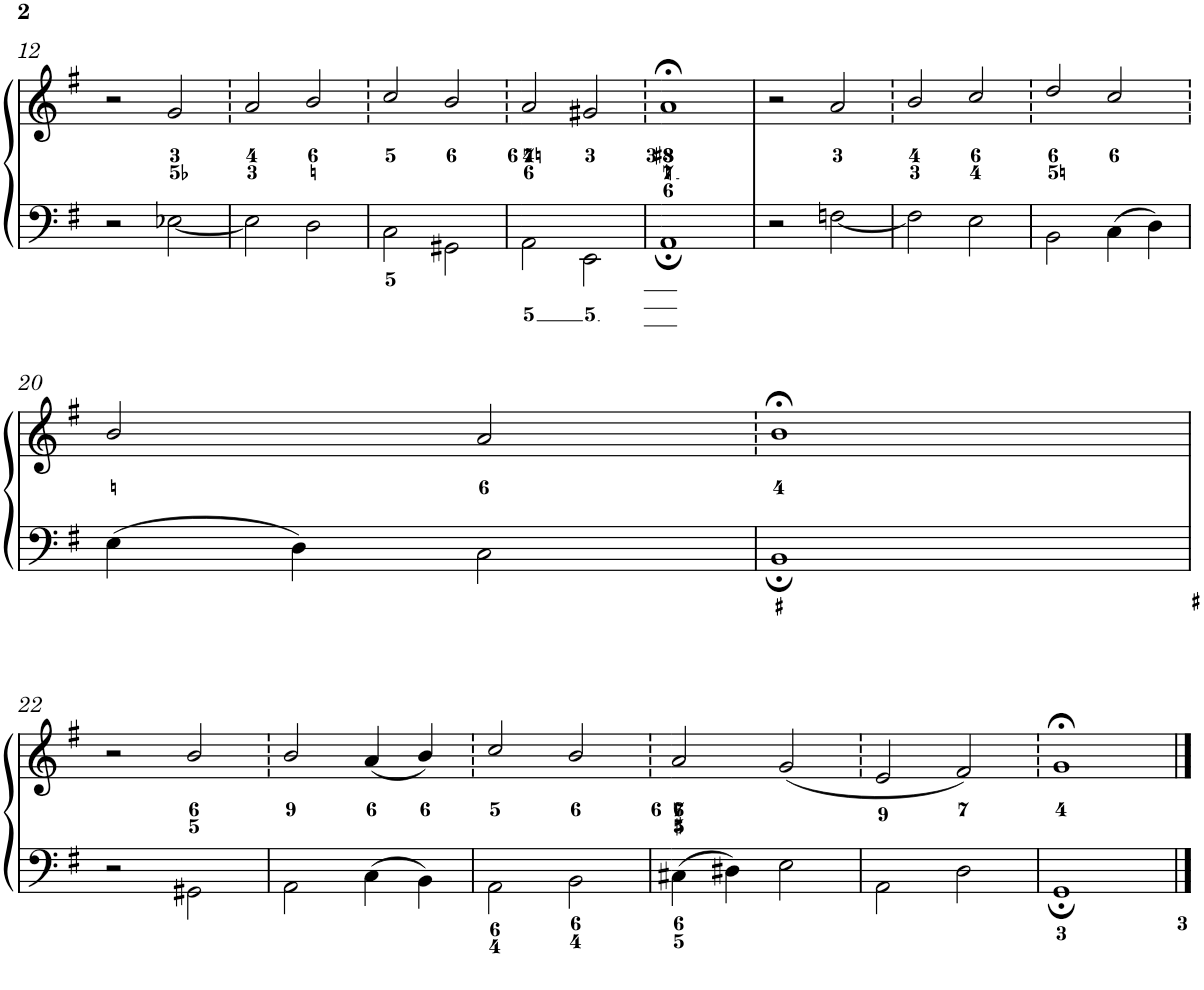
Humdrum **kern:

**kern	**kern
*part1	*part1
*staff2	*staff1
*I"Piano	*
*I'Pno.	*
!!LO:PB:g=z
*clefF4	*clefG2
*k[f#]	*k[f#]
*G:	*G:
*M4/4	*M4/4
*met(c)	*met(c)
=12	=12
2r	2r
[<2E-X\	2g/
=13	=13
2E-\]	2a/
2D\	2b/
=14	=14
2C\	2cc/
2GG#X\	2b/
=15	=15
2AA\	2a/
2EE\	2g#X/
=16	=16
1AA;	1a;<
=17	=17
2r	2r
[<2Fn\	2a/
=18	=18
2F\]	2b/
2E\	2cc/
=19	=19
2BB\	2dd/
4C\	2cc/
4D\	.
!!LO:LB:g=z
=20	=20
4E\	2b/
4D\	.
2C\	2a/
=21	=21
1BB;	1b;<
!!LO:LB:g=z
=22	=22
2r	2r
2GG#X\	2b/
=23	=23
2AA\	2b/
4C\	(4a/
4BB\	4b/)
=24	=24
2AA\	2cc/
2BB\	2b/
=25	=25
4C#X\	2a/
4D#X\	.
2E\	(2g/
=26	=26
2AA\	2e/
2D\	2f#/)
=27	=27
1GG;	1g;<
==	==
*-	*-
